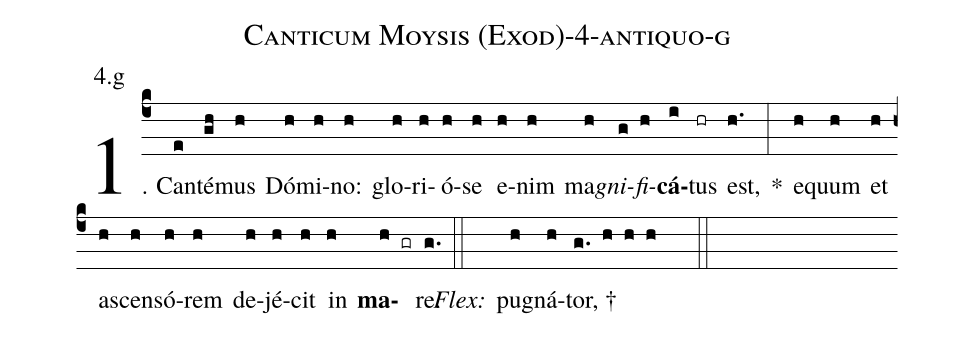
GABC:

name: Canticum Moysis (Exod)-4-antiquo-g;
annotation: 4.g;
%%
(c4)1. Can(e)té(gh)mus(h) Dó(h)mi(h)no:(h) glo(h)ri(h)ó(h)se(h) e(h)nim(h) ma(h)<i>gni</i>(g)<i>fi</i>(h)<b>cá</b>(i)tus(hr) est,(h.) *(:) e(h)quum(h) et(h) a(h)scen(h)só(h)rem(h) de(h)jé(h)cit(h) in(h) <b>ma</b>(h gr)re.(g.) (::)
<i>Flex:</i>()  pu(h)gná(h)tor, †(g. h h h  ::)
